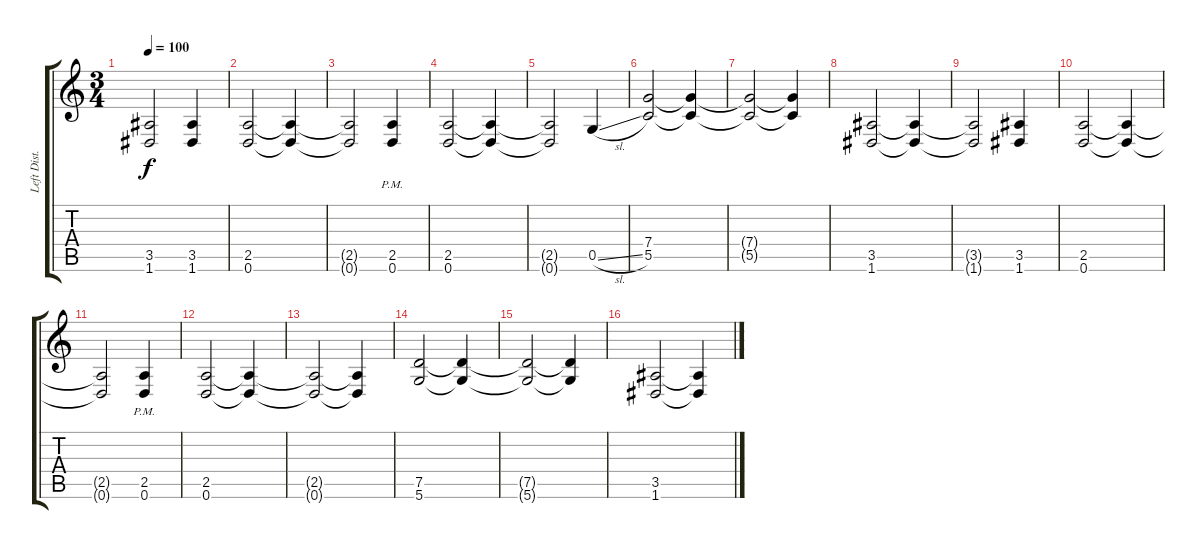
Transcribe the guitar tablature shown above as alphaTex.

\track ("Left Dist. Guitar" "Left Dist.") {instrument distortionguitar}
\staff {score tabs}
\tuning (D4 A3 F3 C3 G2 D2) {hide}
\ts (3 4)
\tempo 100
\clef g2
\ks c
(3.5{t} 1.6{t}).2{dy f} (3.5 1.6).4 |
(2.5 0.6).2 (2.5{t} 0.6{t}).4 |
(2.5{t} 0.6{t}).2 (2.5{pm} 0.6{pm}).4 |
(2.5 0.6).2 (2.5{t} 0.6{t}).4 |
(2.5{t} 0.6{t}).2 0.5{sl}.4 |
(7.4 5.5).2 (7.4{t} 5.5{t}).4 |
(7.4{t} 5.5{t}).2 (7.4{t} 5.5{t}).4 |
(3.5 1.6).2 (3.5{t} 1.6{t}).4 |
(3.5{t} 1.6{t}).2 (3.5 1.6).4 |
(2.5 0.6).2 (2.5{t} 0.6{t}).4 |
(2.5{t} 0.6{t}).2 (2.5{pm} 0.6{pm}).4 |
(2.5 0.6).2 (2.5{t} 0.6{t}).4 |
(2.5{t} 0.6{t}).2 (2.5{t} 0.6{t}).4 |
(7.5 5.6).2 (7.5{t} 5.6{t}).4 |
(7.5{t} 5.6{t}).2 (7.5{t} 5.6{t}).4 |
(3.5 1.6).2 (3.5{t} 1.6{t}).4
